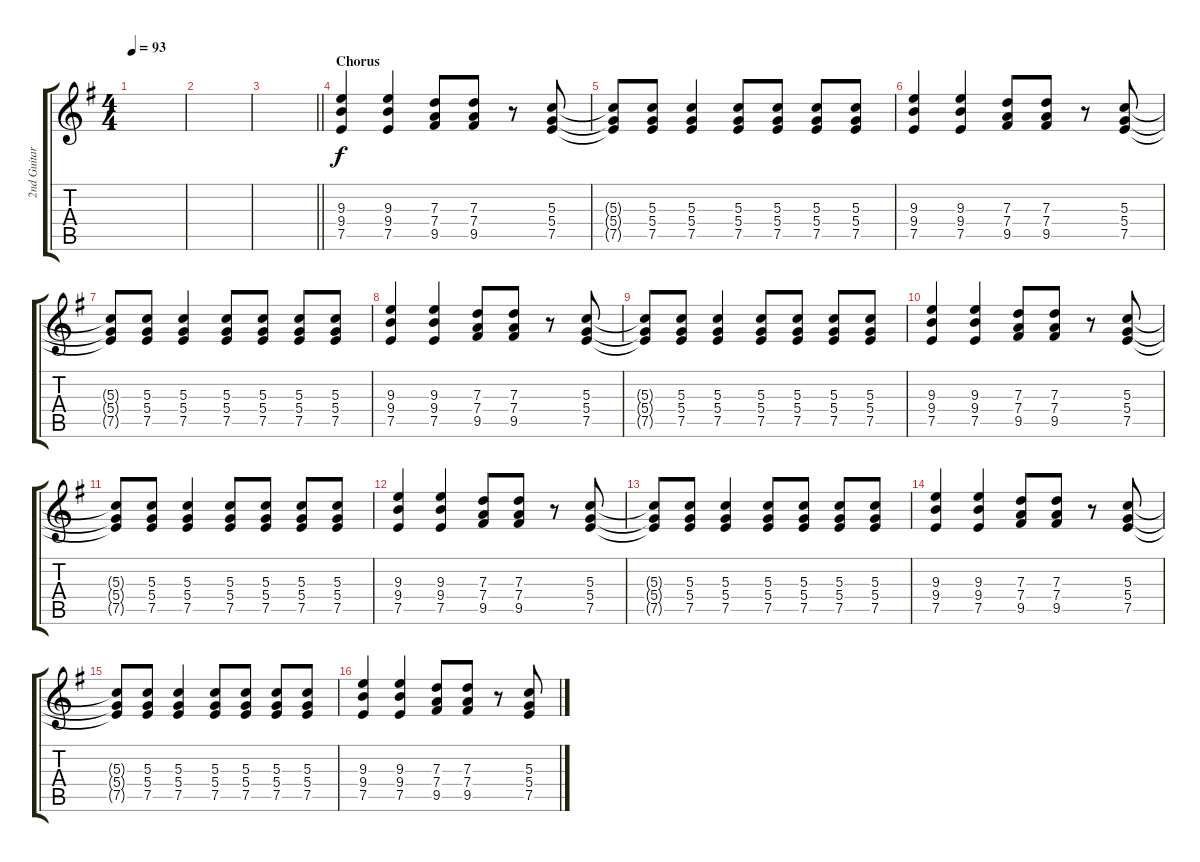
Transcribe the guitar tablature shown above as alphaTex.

\track ("2nd Guitar" "2nd Guitar") {instrument distortionguitar}
\staff {score tabs}
\tuning (E4 B3 G3 D3 A2 E2) {hide}
\ts (4 4)
\tempo 93
\clef g2
\ks g
|
|
\barLineRight lightlight
|
\section ("" "Chorus")
(9.3 9.4 7.5).4 (9.3 9.4 7.5).4 (7.3 7.4 9.5).8 (7.3 7.4 9.5).8 r.8 (5.3 5.4 7.5).8 |
(5.3{t} 5.4{t} 7.5{t}).8 (5.3 5.4 7.5).8 (5.3 5.4 7.5).4 (5.3 5.4 7.5).8 (5.3 5.4 7.5).8 (5.3 5.4 7.5).8 (5.3 5.4 7.5).8 |
(9.3 9.4 7.5).4 (9.3 9.4 7.5).4 (7.3 7.4 9.5).8 (7.3 7.4 9.5).8 r.8 (5.3 5.4 7.5).8 |
(5.3{t} 5.4{t} 7.5{t}).8 (5.3 5.4 7.5).8 (5.3 5.4 7.5).4 (5.3 5.4 7.5).8 (5.3 5.4 7.5).8 (5.3 5.4 7.5).8 (5.3 5.4 7.5).8 |
(9.3 9.4 7.5).4 (9.3 9.4 7.5).4 (7.3 7.4 9.5).8 (7.3 7.4 9.5).8 r.8 (5.3 5.4 7.5).8 |
(5.3{t} 5.4{t} 7.5{t}).8 (5.3 5.4 7.5).8 (5.3 5.4 7.5).4 (5.3 5.4 7.5).8 (5.3 5.4 7.5).8 (5.3 5.4 7.5).8 (5.3 5.4 7.5).8 |
(9.3 9.4 7.5).4 (9.3 9.4 7.5).4 (7.3 7.4 9.5).8 (7.3 7.4 9.5).8 r.8 (5.3 5.4 7.5).8 |
(5.3{t} 5.4{t} 7.5{t}).8 (5.3 5.4 7.5).8 (5.3 5.4 7.5).4 (5.3 5.4 7.5).8 (5.3 5.4 7.5).8 (5.3 5.4 7.5).8 (5.3 5.4 7.5).8 |
(9.3 9.4 7.5).4 (9.3 9.4 7.5).4 (7.3 7.4 9.5).8 (7.3 7.4 9.5).8 r.8 (5.3 5.4 7.5).8 |
(5.3{t} 5.4{t} 7.5{t}).8 (5.3 5.4 7.5).8 (5.3 5.4 7.5).4 (5.3 5.4 7.5).8 (5.3 5.4 7.5).8 (5.3 5.4 7.5).8 (5.3 5.4 7.5).8 |
(9.3 9.4 7.5).4 (9.3 9.4 7.5).4 (7.3 7.4 9.5).8 (7.3 7.4 9.5).8 r.8 (5.3 5.4 7.5).8 |
(5.3{t} 5.4{t} 7.5{t}).8 (5.3 5.4 7.5).8 (5.3 5.4 7.5).4 (5.3 5.4 7.5).8 (5.3 5.4 7.5).8 (5.3 5.4 7.5).8 (5.3 5.4 7.5).8 |
(9.3 9.4 7.5).4 (9.3 9.4 7.5).4 (7.3 7.4 9.5).8 (7.3 7.4 9.5).8 r.8 (5.3 5.4 7.5).8
